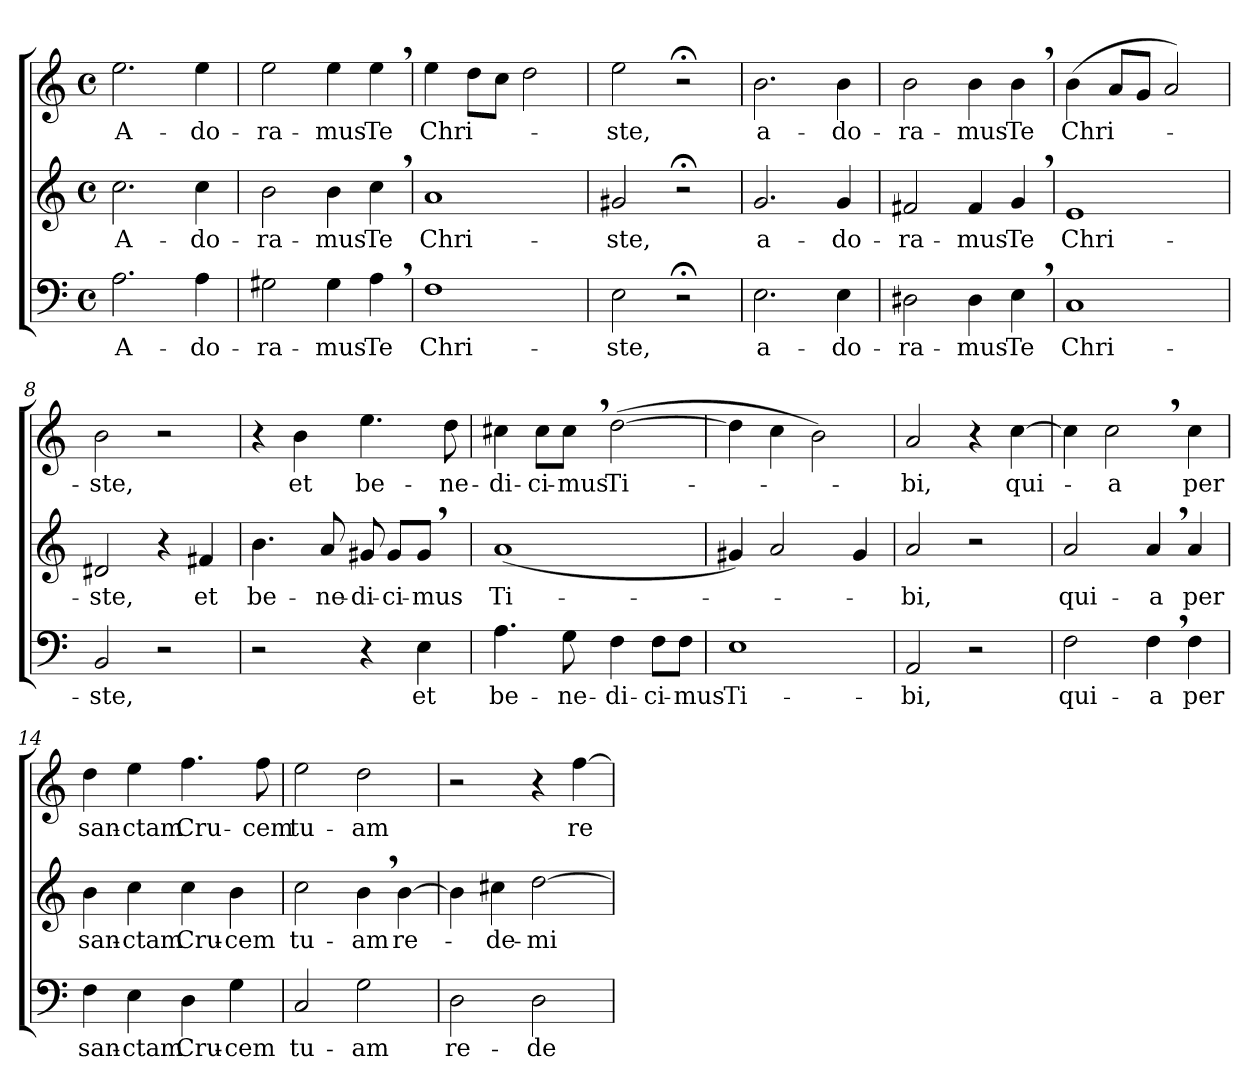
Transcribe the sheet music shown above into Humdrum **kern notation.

**kern	**text	**kern	**text	**kern	**text
*part3	*part3	*part2	*part2	*part1	*part1
*staff3	*staff3	*staff2	*staff2	*staff1	*staff1
*clefF4	*	*clefG2	*	*clefG2	*
*k[]	*	*k[]	*	*k[]	*
*C:	*	*C:	*	*C:	*
*M4/4	*	*M4/4	*	*M4/4	*
*met(c)	*	*met(c)	*	*met(c)	*
=1	=1	=1	=1	=1	=1
2.A\	A-	2.cc\	A-	2.ee\	A-
4A\	-do-	4cc\	-do-	4ee\	-do-
=2	=2	=2	=2	=2	=2
2G#X\	-ra-	2b\	-ra-	2ee\	-ra-
4G#\	-mus	4b\	-mus	4ee\	-mus
4A,>\	Te	4cc,>\	Te	4ee,>\	Te
=3	=3	=3	=3	=3	=3
1F	Chri-	1a	Chri-	4ee\	Chri-
.	.	.	.	8dd\L	.
.	.	.	.	8cc\J	.
.	.	.	.	2dd\	.
=4	=4	=4	=4	=4	=4
2E\	-ste,	2g#X/	-ste,	2ee\	-ste,
2r;<	.	2r;<	.	2r;<	.
=5	=5	=5	=5	=5	=5
2.E\	a-	2.g/	a-	2.b\	a-
4E\	-do-	4g/	-do-	4b\	-do-
!!LO:LB:g=z
=6	=6	=6	=6	=6	=6
2D#X\	-ra-	2f#X/	-ra-	2b\	-ra-
4D#\	-mus	4f#/	-mus	4b\	-mus
4E,>\	Te	4g,>/	Te	4b,>\	Te
=7	=7	=7	=7	=7	=7
1C	Chri-	1e	Chri-	(4b\	Chri-
.	.	.	.	8a/L	.
.	.	.	.	8g/J	.
.	.	.	.	2a/)	.
=8	=8	=8	=8	=8	=8
2BB/	-ste,	2d#X/	-ste,	2b\	-ste,
2r	.	4r	.	2r	.
.	.	4f#X/	et	.	.
=9	=9	=9	=9	=9	=9
2r	.	4.b\	be-	4r	.
.	.	.	.	4b\	et
.	.	8a/	-ne-	.	.
4r	.	8g#X/	-di-	4.ee\	be-
.	.	8g#/L	-ci-	.	.
4E\	et	8g#,>/J	-mus	.	.
.	.	8ryy	.	8dd\	-ne-
=10	=10	=10	=10	=10	=10
4.A\	be-	(1a	Ti-	4cc#X\	-di-
.	.	.	.	8cc#\L	-ci-
8G\	-ne-	.	.	8cc#,>\J	-mus
4F\	-di-	.	.	([2dd\	Ti-
8F\L	-ci-	.	.	.	.
8F\J	-mus	.	.	.	.
!!LO:LB:g=z
=11	=11	=11	=11	=11	=11
1E	Ti-	4g#X/)	.	4dd\]	.
.	.	2a/	.	4cc\	.
.	.	.	.	2b\)	.
.	.	4g#/	.	.	.
=12	=12	=12	=12	=12	=12
2AA/	-bi,	2a/	-bi,	2a/	-bi,
2r	.	2r	.	4r	.
.	.	.	.	[4cc\	qui-
=13	=13	=13	=13	=13	=13
2F\	qui-	2a/	qui-	4cc\]	.
.	.	.	.	2cc,>\	-a
4F,>\	-a	4a,>/	-a	.	.
4F\	per	4a/	per	4cc\	per
=14	=14	=14	=14	=14	=14
4F\	san-	4b\	san-	4dd\	san-
4E\	-ctam	4cc\	-ctam	4ee\	-ctam
4D\	Cru-	4cc\	Cru-	4.ff\	Cru-
4G\	-cem	4b\	-cem	.	.
.	.	.	.	8ff\	-cem
=15	=15	=15	=15	=15	=15
2C/	tu-	2cc\	tu-	2ee\	tu-
2G\	-am	4b,>\	-am	2dd\	-am
.	.	[4b\	re-	.	.
!!LO:PB:g=z
=16	=16	=16	=16	=16	=16
2D\	re-	4b\]	.	2r	.
.	.	4cc#X\	-de-	.	.
2D\	-de-	[2dd\	-mi-	4r	.
.	.	.	.	[4ff\	re-
=	=	=	=	=	=
*-	*-	*-	*-	*-	*-
